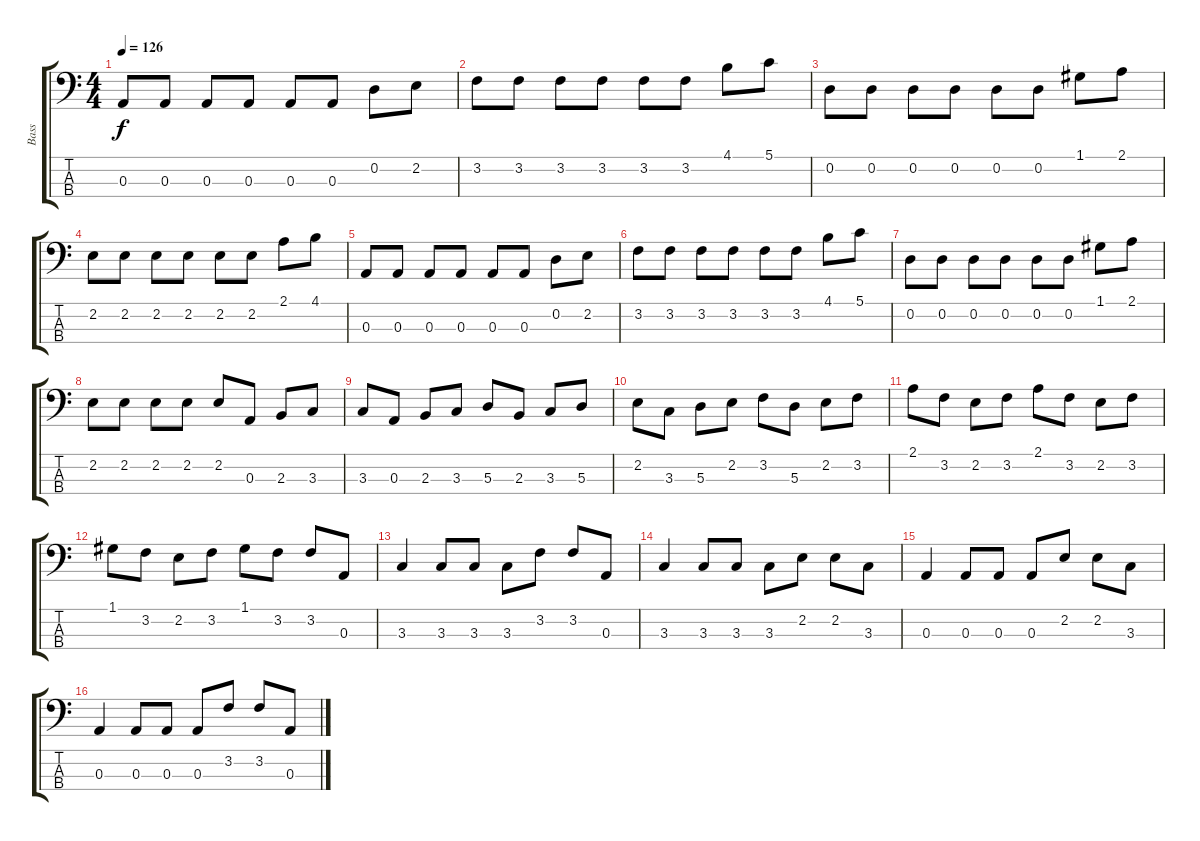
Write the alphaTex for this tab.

\track ("Bass" "Bass") {instrument electricbassfinger}
\staff {score tabs}
\tuning (G2 D2 A1 E1) {hide}
\ts (4 4)
\tempo 126
\clef f4
\ks c
0.3.8{dy f} 0.3.8 0.3.8 0.3.8 0.3.8 0.3.8 0.2.8 2.2.8 |
3.2.8 3.2.8 3.2.8 3.2.8 3.2.8 3.2.8 4.1.8 5.1.8 |
0.2.8 0.2.8 0.2.8 0.2.8 0.2.8 0.2.8 1.1.8 2.1.8 |
2.2.8 2.2.8 2.2.8 2.2.8 2.2.8 2.2.8 2.1.8 4.1.8 |
0.3.8 0.3.8 0.3.8 0.3.8 0.3.8 0.3.8 0.2.8 2.2.8 |
3.2.8 3.2.8 3.2.8 3.2.8 3.2.8 3.2.8 4.1.8 5.1.8 |
0.2.8 0.2.8 0.2.8 0.2.8 0.2.8 0.2.8 1.1.8 2.1.8 |
2.2.8 2.2.8 2.2.8 2.2.8 2.2.8 0.3.8 2.3.8 3.3.8 |
3.3.8 0.3.8 2.3.8 3.3.8 5.3.8 2.3.8 3.3.8 5.3.8 |
2.2.8 3.3.8 5.3.8 2.2.8 3.2.8 5.3.8 2.2.8 3.2.8 |
2.1.8 3.2.8 2.2.8 3.2.8 2.1.8 3.2.8 2.2.8 3.2.8 |
1.1.8 3.2.8 2.2.8 3.2.8 1.1.8 3.2.8 3.2.8 0.3.8 |
3.3.4 3.3.8 3.3.8 3.3.8 3.2.8 3.2.8 0.3.8 |
3.3.4 3.3.8 3.3.8 3.3.8 2.2.8 2.2.8 3.3.8 |
0.3.4 0.3.8 0.3.8 0.3.8 2.2.8 2.2.8 3.3.8 |
0.3.4 0.3.8 0.3.8 0.3.8 3.2.8 3.2.8 0.3.8
